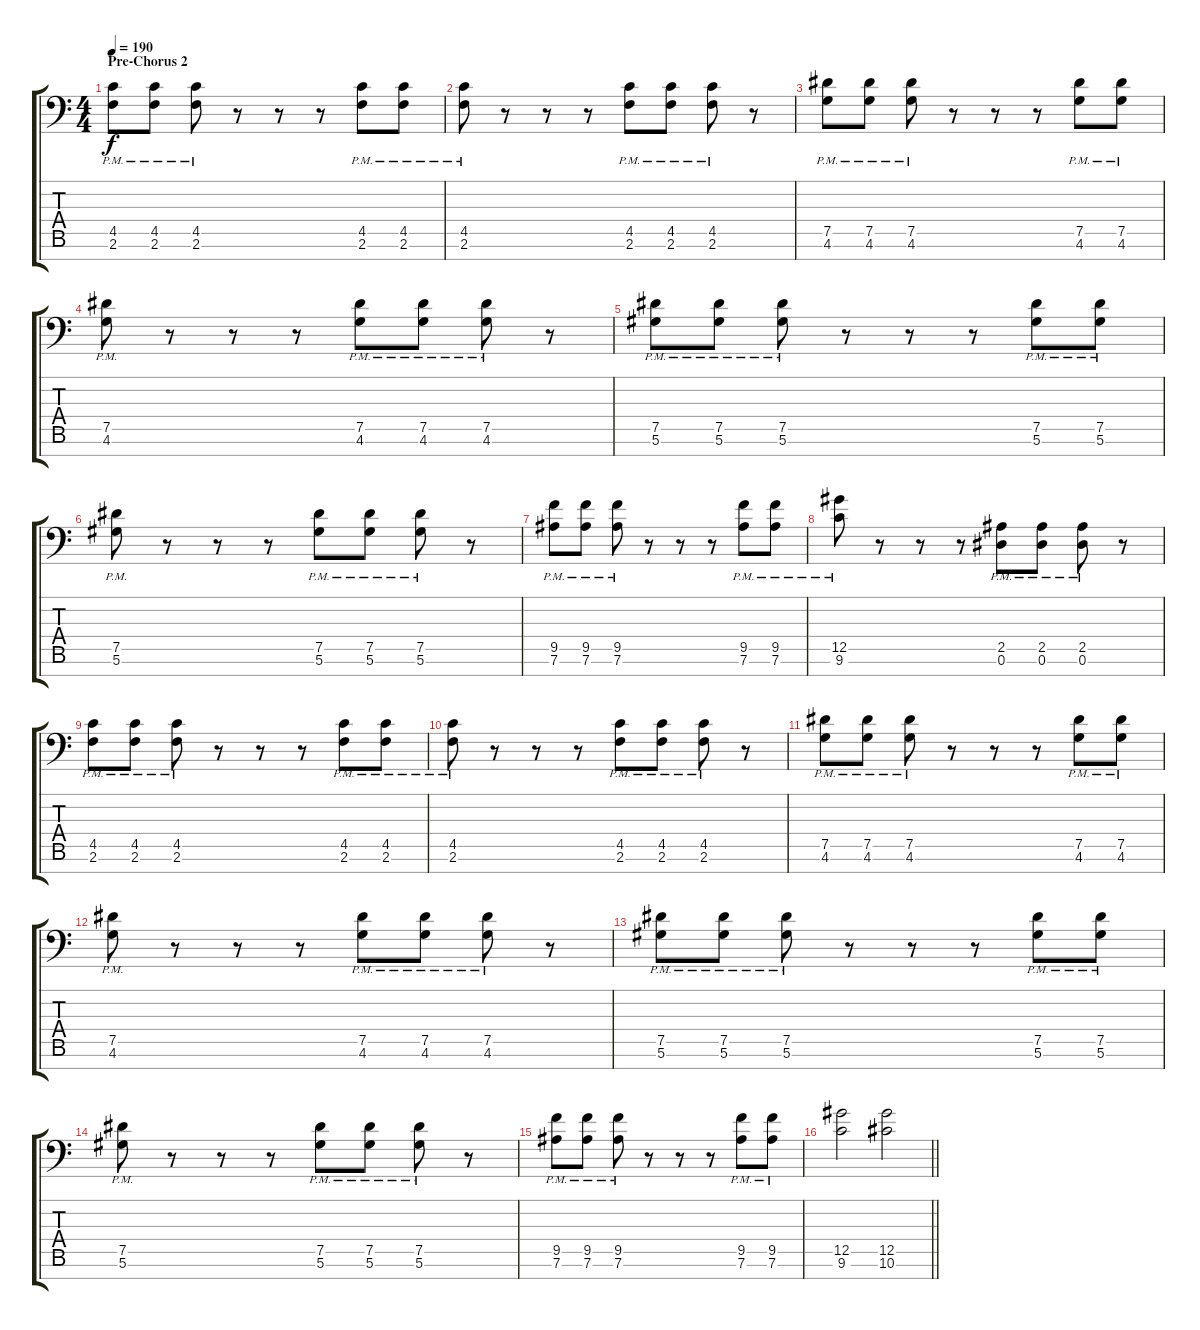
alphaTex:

\track "" {instrument distortionguitar}
\staff {score tabs}
\tuning (Eb4 Bb3 Gb3 Db3 Ab2 Eb2 Bb1) {hide}
\ts (4 4)
\section ("" "Pre-Chorus 2")
\tempo 190
\clef f4
\ks c
(4.5{pm} 2.6{pm}).8{dy f volume 15} (4.5{pm} 2.6{pm}).8 (4.5{pm} 2.6{pm}).8 r.8 r.8 r.8 (4.5{pm} 2.6{pm}).8 (4.5{pm} 2.6{pm}).8 |
(4.5{pm} 2.6{pm}).8 r.8 r.8 r.8 (4.5{pm} 2.6{pm}).8 (4.5{pm} 2.6{pm}).8 (4.5{pm} 2.6{pm}).8 r.8 |
(7.5{pm} 4.6{pm}).8 (7.5{pm} 4.6{pm}).8 (7.5{pm} 4.6{pm}).8 r.8 r.8 r.8 (7.5{pm} 4.6{pm}).8 (7.5{pm} 4.6{pm}).8 |
(7.5{pm} 4.6{pm}).8 r.8 r.8 r.8 (7.5{pm} 4.6{pm}).8 (7.5{pm} 4.6{pm}).8 (7.5{pm} 4.6{pm}).8 r.8 |
(7.5{pm} 5.6{pm}).8 (7.5{pm} 5.6{pm}).8 (7.5{pm} 5.6{pm}).8 r.8 r.8 r.8 (7.5{pm} 5.6{pm}).8 (7.5{pm} 5.6{pm}).8 |
(7.5{pm} 5.6{pm}).8 r.8 r.8 r.8 (7.5{pm} 5.6{pm}).8 (7.5{pm} 5.6{pm}).8 (7.5{pm} 5.6{pm}).8 r.8 |
(9.5{pm} 7.6{pm}).8 (9.5{pm} 7.6{pm}).8 (9.5{pm} 7.6{pm}).8 r.8 r.8 r.8 (9.5{pm} 7.6{pm}).8 (9.5{pm} 7.6{pm}).8 |
(12.5{pm} 9.6{pm}).8 r.8 r.8 r.8 (2.5{pm} 0.6{pm}).8 (2.5{pm} 0.6{pm}).8 (2.5{pm} 0.6{pm}).8 r.8 |
(4.5{pm} 2.6{pm}).8 (4.5{pm} 2.6{pm}).8 (4.5{pm} 2.6{pm}).8 r.8 r.8 r.8 (4.5{pm} 2.6{pm}).8 (4.5{pm} 2.6{pm}).8 |
(4.5{pm} 2.6{pm}).8 r.8 r.8 r.8 (4.5{pm} 2.6{pm}).8 (4.5{pm} 2.6{pm}).8 (4.5{pm} 2.6{pm}).8 r.8 |
(7.5{pm} 4.6{pm}).8 (7.5{pm} 4.6{pm}).8 (7.5{pm} 4.6{pm}).8 r.8 r.8 r.8 (7.5{pm} 4.6{pm}).8 (7.5{pm} 4.6{pm}).8 |
(7.5{pm} 4.6{pm}).8 r.8 r.8 r.8 (7.5{pm} 4.6{pm}).8 (7.5{pm} 4.6{pm}).8 (7.5{pm} 4.6{pm}).8 r.8 |
(7.5{pm} 5.6{pm}).8 (7.5{pm} 5.6{pm}).8 (7.5{pm} 5.6{pm}).8 r.8 r.8 r.8 (7.5{pm} 5.6{pm}).8 (7.5{pm} 5.6{pm}).8 |
(7.5{pm} 5.6{pm}).8 r.8 r.8 r.8 (7.5{pm} 5.6{pm}).8 (7.5{pm} 5.6{pm}).8 (7.5{pm} 5.6{pm}).8 r.8 |
(9.5{pm} 7.6{pm}).8 (9.5{pm} 7.6{pm}).8 (9.5{pm} 7.6{pm}).8 r.8 r.8 r.8 (9.5{pm} 7.6{pm}).8 (9.5{pm} 7.6{pm}).8 |
\barLineRight lightlight
(12.5 9.6).2 (12.5 10.6).2
